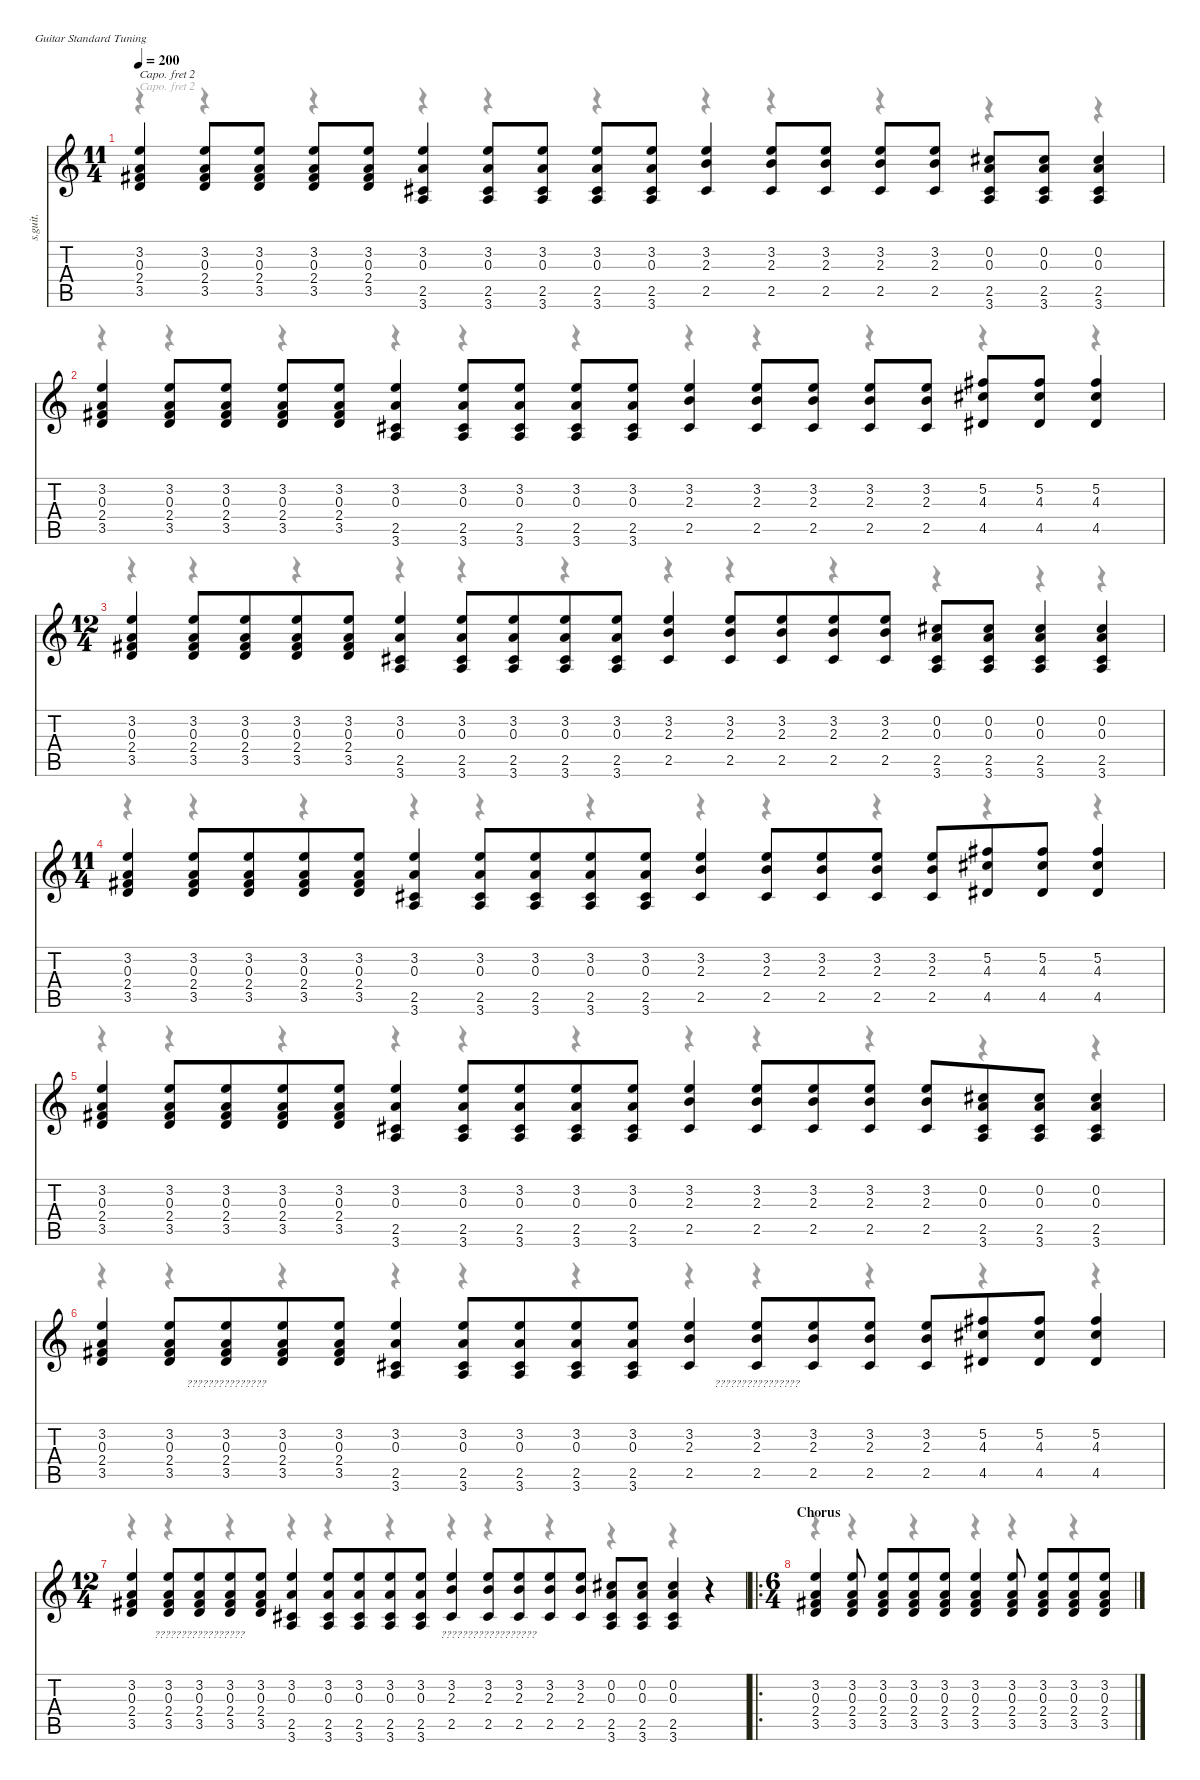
\defaultSystemsLayout 4
\hideDynamics
\bracketExtendMode nobrackets
\otherSystemsTrackNameOrientation horizontal
\track ("Track 1" "s.guit.") {instrument acousticguitarsteel}
\staff {score tabs}
\capo 2
\tuning (E4 B3 G3 D3 A2 E2)
\voice
\ts (11 4)
\tempo 200
\clef g2
\ks c
(3.2 0.3 2.4{acc #} 3.5).4{lyrics (0 " ") lyrics (1 "") lyrics (2 "") lyrics (3 "") lyrics (4 "") dy f beam Up} (3.2 0.3 2.4{acc #} 3.5).8{lyrics (0 " ") lyrics (1 "") lyrics (2 "") lyrics (3 "") lyrics (4 "") beam Up} (3.2 0.3 2.4{acc #} 3.5).8{lyrics (0 " ") lyrics (1 "") lyrics (2 "") lyrics (3 "") lyrics (4 "") beam Up} (3.2 0.3 2.4{acc #} 3.5).8{lyrics (0 " ") lyrics (1 "") lyrics (2 "") lyrics (3 "") lyrics (4 "") beam Up} (3.2 0.3 2.4{acc #} 3.5).8{lyrics (0 " ") lyrics (1 "") lyrics (2 "") lyrics (3 "") lyrics (4 "") beam Up} (3.2 0.3 2.5{acc #} 3.6).4{lyrics (0 " ") lyrics (1 "") lyrics (2 "") lyrics (3 "") lyrics (4 "") beam Up} (3.2 0.3 2.5{acc #} 3.6).8{lyrics (0 " ") lyrics (1 "") lyrics (2 "") lyrics (3 "") lyrics (4 "") beam Up} (3.2 0.3 2.5{acc #} 3.6).8{lyrics (0 " ") lyrics (1 "") lyrics (2 "") lyrics (3 "") lyrics (4 "") beam Up} (3.2 0.3 2.5{acc #} 3.6).8{lyrics (0 " ") lyrics (1 "") lyrics (2 "") lyrics (3 "") lyrics (4 "") beam Up} (3.2 0.3 2.5{acc #} 3.6).8{lyrics (0 " ") lyrics (1 "") lyrics (2 "") lyrics (3 "") lyrics (4 "") beam Up} (3.2 2.3 2.5{acc #}).4{lyrics (0 " ") lyrics (1 "") lyrics (2 "") lyrics (3 "") lyrics (4 "") beam Up} (3.2 2.3 2.5{acc #}).8{lyrics (0 " ") lyrics (1 "") lyrics (2 "") lyrics (3 "") lyrics (4 "") beam Up} (3.2 2.3 2.5{acc #}).8{lyrics (0 " ") lyrics (1 "") lyrics (2 "") lyrics (3 "") lyrics (4 "") beam Up} (3.2 2.3 2.5{acc #}).8{lyrics (0 " ") lyrics (1 "") lyrics (2 "") lyrics (3 "") lyrics (4 "") beam Up} (3.2 2.3 2.5{acc #}).8{lyrics (0 " ") lyrics (1 "") lyrics (2 "") lyrics (3 "") lyrics (4 "") beam Up} (0.2{acc #} 0.3 2.5{acc #} 3.6).8{lyrics (0 " ") lyrics (1 "") lyrics (2 "") lyrics (3 "") lyrics (4 "") beam Up} (0.2{acc #} 0.3 2.5{acc #} 3.6).8{lyrics (0 " ") lyrics (1 "") lyrics (2 "") lyrics (3 "") lyrics (4 "") beam Up} (0.2{acc #} 0.3 2.5{acc #} 3.6).4{lyrics (0 " ") lyrics (1 "") lyrics (2 "") lyrics (3 "") lyrics (4 "") beam Up} |
(3.2 0.3 2.4{acc #} 3.5).4{lyrics (0 " ") lyrics (1 "") lyrics (2 "") lyrics (3 "") lyrics (4 "") beam Up} (3.2 0.3 2.4{acc #} 3.5).8{lyrics (0 " ") lyrics (1 "") lyrics (2 "") lyrics (3 "") lyrics (4 "") beam Up} (3.2 0.3 2.4{acc #} 3.5).8{lyrics (0 " ") lyrics (1 "") lyrics (2 "") lyrics (3 "") lyrics (4 "") beam Up} (3.2 0.3 2.4{acc #} 3.5).8{lyrics (0 " ") lyrics (1 "") lyrics (2 "") lyrics (3 "") lyrics (4 "") beam Up} (3.2 0.3 2.4{acc #} 3.5).8{lyrics (0 " ") lyrics (1 "") lyrics (2 "") lyrics (3 "") lyrics (4 "") beam Up} (3.2 0.3 2.5{acc #} 3.6).4{lyrics (0 " ") lyrics (1 "") lyrics (2 "") lyrics (3 "") lyrics (4 "") beam Up} (3.2 0.3 2.5{acc #} 3.6).8{lyrics (0 " ") lyrics (1 "") lyrics (2 "") lyrics (3 "") lyrics (4 "") beam Up} (3.2 0.3 2.5{acc #} 3.6).8{lyrics (0 " ") lyrics (1 "") lyrics (2 "") lyrics (3 "") lyrics (4 "") beam Up} (3.2 0.3 2.5{acc #} 3.6).8{lyrics (0 " ") lyrics (1 "") lyrics (2 "") lyrics (3 "") lyrics (4 "") beam Up} (3.2 0.3 2.5{acc #} 3.6).8{lyrics (0 " ") lyrics (1 "") lyrics (2 "") lyrics (3 "") lyrics (4 "") beam Up} (3.2 2.3 2.5{acc #}).4{lyrics (0 " ") lyrics (1 "") lyrics (2 "") lyrics (3 "") lyrics (4 "") beam Up} (3.2 2.3 2.5{acc #}).8{lyrics (0 " ") lyrics (1 "") lyrics (2 "") lyrics (3 "") lyrics (4 "") beam Up} (3.2 2.3 2.5{acc #}).8{lyrics (0 " ") lyrics (1 "") lyrics (2 "") lyrics (3 "") lyrics (4 "") beam Up} (3.2 2.3 2.5{acc #}).8{lyrics (0 " ") lyrics (1 "") lyrics (2 "") lyrics (3 "") lyrics (4 "") beam Up} (3.2 2.3 2.5{acc #}).8{lyrics (0 " ") lyrics (1 "") lyrics (2 "") lyrics (3 "") lyrics (4 "") beam Up} (5.2{acc #} 4.3{acc #} 4.5{acc #}).8{lyrics (0 " ") lyrics (1 "") lyrics (2 "") lyrics (3 "") lyrics (4 "") beam Up} (5.2{acc #} 4.3{acc #} 4.5{acc #}).8{lyrics (0 " ") lyrics (1 "") lyrics (2 "") lyrics (3 "") lyrics (4 "") beam Up} (5.2{acc #} 4.3{acc #} 4.5{acc #}).4{lyrics (0 " ") lyrics (1 "") lyrics (2 "") lyrics (3 "") lyrics (4 "") beam Up} |
\ts (12 4)
\beaming (8 6 6 6 6)
(3.2 0.3 2.4{acc #} 3.5).4{lyrics (0 " ") lyrics (1 "") lyrics (2 "") lyrics (3 "") lyrics (4 "") beam Up} (3.2 0.3 2.4{acc #} 3.5).8{lyrics (0 " ") lyrics (1 "") lyrics (2 "") lyrics (3 "") lyrics (4 "") beam Up} (3.2 0.3 2.4{acc #} 3.5).8{lyrics (0 " ") lyrics (1 "") lyrics (2 "") lyrics (3 "") lyrics (4 "") beam Up} (3.2 0.3 2.4{acc #} 3.5).8{lyrics (0 " ") lyrics (1 "") lyrics (2 "") lyrics (3 "") lyrics (4 "") beam Up} (3.2 0.3 2.4{acc #} 3.5).8{lyrics (0 " ") lyrics (1 "") lyrics (2 "") lyrics (3 "") lyrics (4 "") beam Up} (3.2 0.3 2.5{acc #} 3.6).4{lyrics (0 " ") lyrics (1 "") lyrics (2 "") lyrics (3 "") lyrics (4 "") beam Up} (3.2 0.3 2.5{acc #} 3.6).8{lyrics (0 " ") lyrics (1 "") lyrics (2 "") lyrics (3 "") lyrics (4 "") beam Up} (3.2 0.3 2.5{acc #} 3.6).8{lyrics (0 " ") lyrics (1 "") lyrics (2 "") lyrics (3 "") lyrics (4 "") beam Up} (3.2 0.3 2.5{acc #} 3.6).8{lyrics (0 " ") lyrics (1 "") lyrics (2 "") lyrics (3 "") lyrics (4 "") beam Up} (3.2 0.3 2.5{acc #} 3.6).8{lyrics (0 " ") lyrics (1 "") lyrics (2 "") lyrics (3 "") lyrics (4 "") beam Up} (3.2 2.3 2.5{acc #}).4{lyrics (0 " ") lyrics (1 "") lyrics (2 "") lyrics (3 "") lyrics (4 "") beam Up} (3.2 2.3 2.5{acc #}).8{lyrics (0 " ") lyrics (1 "") lyrics (2 "") lyrics (3 "") lyrics (4 "") beam Up} (3.2 2.3 2.5{acc #}).8{lyrics (0 " ") lyrics (1 "") lyrics (2 "") lyrics (3 "") lyrics (4 "") beam Up} (3.2 2.3 2.5{acc #}).8{lyrics (0 " ") lyrics (1 "") lyrics (2 "") lyrics (3 "") lyrics (4 "") beam Up} (3.2 2.3 2.5{acc #}).8{lyrics (0 " ") lyrics (1 "") lyrics (2 "") lyrics (3 "") lyrics (4 "") beam Up} (0.2{acc #} 0.3 2.5{acc #} 3.6).8{lyrics (0 " ") lyrics (1 "") lyrics (2 "") lyrics (3 "") lyrics (4 "") beam Up} (0.2{acc #} 0.3 2.5{acc #} 3.6).8{lyrics (0 " ") lyrics (1 "") lyrics (2 "") lyrics (3 "") lyrics (4 "") beam Up} (0.2{acc #} 0.3 2.5{acc #} 3.6).4{lyrics (0 " ") lyrics (1 "") lyrics (2 "") lyrics (3 "") lyrics (4 "") beam Up} (0.2{acc #} 0.3 2.5{acc #} 3.6).4{lyrics (0 " ") lyrics (1 "") lyrics (2 "") lyrics (3 "") lyrics (4 "") beam Up} |
\ts (11 4)
\beaming (8 7 5 5 5)
(3.2 0.3 2.4{acc #} 3.5).4{lyrics (0 " ") lyrics (1 "") lyrics (2 "") lyrics (3 "") lyrics (4 "") beam Up} (3.2 0.3 2.4{acc #} 3.5).8{lyrics (0 " ") lyrics (1 "") lyrics (2 "") lyrics (3 "") lyrics (4 "") beam Up} (3.2 0.3 2.4{acc #} 3.5).8{lyrics (0 " ") lyrics (1 "") lyrics (2 "") lyrics (3 "") lyrics (4 "") beam Up} (3.2 0.3 2.4{acc #} 3.5).8{lyrics (0 " ") lyrics (1 "") lyrics (2 "") lyrics (3 "") lyrics (4 "") beam Up} (3.2 0.3 2.4{acc #} 3.5).8{lyrics (0 " ") lyrics (1 "") lyrics (2 "") lyrics (3 "") lyrics (4 "") beam Up} (3.2 0.3 2.5{acc #} 3.6).4{lyrics (0 " ") lyrics (1 "") lyrics (2 "") lyrics (3 "") lyrics (4 "") beam Up} (3.2 0.3 2.5{acc #} 3.6).8{lyrics (0 " ") lyrics (1 "") lyrics (2 "") lyrics (3 "") lyrics (4 "") beam Up} (3.2 0.3 2.5{acc #} 3.6).8{lyrics (0 " ") lyrics (1 "") lyrics (2 "") lyrics (3 "") lyrics (4 "") beam Up} (3.2 0.3 2.5{acc #} 3.6).8{lyrics (0 " ") lyrics (1 "") lyrics (2 "") lyrics (3 "") lyrics (4 "") beam Up} (3.2 0.3 2.5{acc #} 3.6).8{lyrics (0 " ") lyrics (1 "") lyrics (2 "") lyrics (3 "") lyrics (4 "") beam Up} (3.2 2.3 2.5{acc #}).4{lyrics (0 " ") lyrics (1 "") lyrics (2 "") lyrics (3 "") lyrics (4 "") beam Up} (3.2 2.3 2.5{acc #}).8{lyrics (0 " ") lyrics (1 "") lyrics (2 "") lyrics (3 "") lyrics (4 "") beam Up} (3.2 2.3 2.5{acc #}).8{lyrics (0 " ") lyrics (1 "") lyrics (2 "") lyrics (3 "") lyrics (4 "") beam Up} (3.2 2.3 2.5{acc #}).8{lyrics (0 " ") lyrics (1 "") lyrics (2 "") lyrics (3 "") lyrics (4 "") beam Up} (3.2 2.3 2.5{acc #}).8{lyrics (0 " ") lyrics (1 "") lyrics (2 "") lyrics (3 "") lyrics (4 "") beam Up} (5.2{acc #} 4.3{acc #} 4.5{acc #}).8{lyrics (0 " ") lyrics (1 "") lyrics (2 "") lyrics (3 "") lyrics (4 "") beam Up} (5.2{acc #} 4.3{acc #} 4.5{acc #}).8{lyrics (0 " ") lyrics (1 "") lyrics (2 "") lyrics (3 "") lyrics (4 "") beam Up} (5.2{acc #} 4.3{acc #} 4.5{acc #}).4{lyrics (0 " ") lyrics (1 "") lyrics (2 "") lyrics (3 "") lyrics (4 "") beam Up} |
(3.2 0.3 2.4{acc #} 3.5).4{lyrics (0 " ") lyrics (1 "") lyrics (2 "") lyrics (3 "") lyrics (4 "") beam Up} (3.2 0.3 2.4{acc #} 3.5).8{lyrics (0 " ") lyrics (1 "") lyrics (2 "") lyrics (3 "") lyrics (4 "") beam Up} (3.2 0.3 2.4{acc #} 3.5).8{lyrics (0 " ") lyrics (1 "") lyrics (2 "") lyrics (3 "") lyrics (4 "") beam Up} (3.2 0.3 2.4{acc #} 3.5).8{lyrics (0 " ") lyrics (1 "") lyrics (2 "") lyrics (3 "") lyrics (4 "") beam Up} (3.2 0.3 2.4{acc #} 3.5).8{lyrics (0 " ") lyrics (1 "") lyrics (2 "") lyrics (3 "") lyrics (4 "") beam Up} (3.2 0.3 2.5{acc #} 3.6).4{lyrics (0 " ") lyrics (1 "") lyrics (2 "") lyrics (3 "") lyrics (4 "") beam Up} (3.2 0.3 2.5{acc #} 3.6).8{lyrics (0 " ") lyrics (1 "") lyrics (2 "") lyrics (3 "") lyrics (4 "") beam Up} (3.2 0.3 2.5{acc #} 3.6).8{lyrics (0 " ") lyrics (1 "") lyrics (2 "") lyrics (3 "") lyrics (4 "") beam Up} (3.2 0.3 2.5{acc #} 3.6).8{lyrics (0 " ") lyrics (1 "") lyrics (2 "") lyrics (3 "") lyrics (4 "") beam Up} (3.2 0.3 2.5{acc #} 3.6).8{lyrics (0 " ") lyrics (1 "") lyrics (2 "") lyrics (3 "") lyrics (4 "") beam Up} (3.2 2.3 2.5{acc #}).4{lyrics (0 " ") lyrics (1 "") lyrics (2 "") lyrics (3 "") lyrics (4 "") beam Up} (3.2 2.3 2.5{acc #}).8{lyrics (0 " ") lyrics (1 "") lyrics (2 "") lyrics (3 "") lyrics (4 "") beam Up} (3.2 2.3 2.5{acc #}).8{lyrics (0 " ") lyrics (1 "") lyrics (2 "") lyrics (3 "") lyrics (4 "") beam Up} (3.2 2.3 2.5{acc #}).8{lyrics (0 " ") lyrics (1 "") lyrics (2 "") lyrics (3 "") lyrics (4 "") beam Up} (3.2 2.3 2.5{acc #}).8{lyrics (0 " ") lyrics (1 "") lyrics (2 "") lyrics (3 "") lyrics (4 "") beam Up} (0.2{acc #} 0.3 2.5{acc #} 3.6).8{lyrics (0 " ") lyrics (1 "") lyrics (2 "") lyrics (3 "") lyrics (4 "") beam Up} (0.2{acc #} 0.3 2.5{acc #} 3.6).8{lyrics (0 " ") lyrics (1 "") lyrics (2 "") lyrics (3 "") lyrics (4 "") beam Up} (0.2{acc #} 0.3 2.5{acc #} 3.6).4{lyrics (0 " ") lyrics (1 "") lyrics (2 "") lyrics (3 "") lyrics (4 "") beam Up} |
(3.2 0.3 2.4{acc #} 3.5).4{lyrics (0 " ") lyrics (1 "") lyrics (2 "") lyrics (3 "") lyrics (4 "") beam Up} (3.2 0.3 2.4{acc #} 3.5).8{lyrics (0 " ") lyrics (1 "") lyrics (2 "") lyrics (3 "") lyrics (4 "") beam Up} (3.2 0.3 2.4{acc #} 3.5).8{lyrics (0 "???????????????") lyrics (1 "") lyrics (2 "") lyrics (3 "") lyrics (4 "") beam Up} (3.2 0.3 2.4{acc #} 3.5).8{lyrics (0 " ") lyrics (1 "") lyrics (2 "") lyrics (3 "") lyrics (4 "") beam Up} (3.2 0.3 2.4{acc #} 3.5).8{lyrics (0 " ") lyrics (1 "") lyrics (2 "") lyrics (3 "") lyrics (4 "") beam Up} (3.2 0.3 2.5{acc #} 3.6).4{lyrics (0 " ") lyrics (1 "") lyrics (2 "") lyrics (3 "") lyrics (4 "") beam Up} (3.2 0.3 2.5{acc #} 3.6).8{lyrics (0 " ") lyrics (1 "") lyrics (2 "") lyrics (3 "") lyrics (4 "") beam Up} (3.2 0.3 2.5{acc #} 3.6).8{lyrics (0 " ") lyrics (1 "") lyrics (2 "") lyrics (3 "") lyrics (4 "") beam Up} (3.2 0.3 2.5{acc #} 3.6).8{lyrics (0 " ") lyrics (1 "") lyrics (2 "") lyrics (3 "") lyrics (4 "") beam Up} (3.2 0.3 2.5{acc #} 3.6).8{lyrics (0 " ") lyrics (1 "") lyrics (2 "") lyrics (3 "") lyrics (4 "") beam Up} (3.2 2.3 2.5{acc #}).4{lyrics (0 " ") lyrics (1 "") lyrics (2 "") lyrics (3 "") lyrics (4 "") beam Up} (3.2 2.3 2.5{acc #}).8{lyrics (0 "????????????????") lyrics (1 "") lyrics (2 "") lyrics (3 "") lyrics (4 "") beam Up} (3.2 2.3 2.5{acc #}).8{lyrics (0 " ") lyrics (1 "") lyrics (2 "") lyrics (3 "") lyrics (4 "") beam Up} (3.2 2.3 2.5{acc #}).8{lyrics (0 " ") lyrics (1 "") lyrics (2 "") lyrics (3 "") lyrics (4 "") beam Up} (3.2 2.3 2.5{acc #}).8{lyrics (0 " ") lyrics (1 "") lyrics (2 "") lyrics (3 "") lyrics (4 "") beam Up} (5.2{acc #} 4.3{acc #} 4.5{acc #}).8{lyrics (0 " ") lyrics (1 "") lyrics (2 "") lyrics (3 "") lyrics (4 "") beam Up} (5.2{acc #} 4.3{acc #} 4.5{acc #}).8{lyrics (0 " ") lyrics (1 "") lyrics (2 "") lyrics (3 "") lyrics (4 "") beam Up} (5.2{acc #} 4.3{acc #} 4.5{acc #}).4{lyrics (0 " ") lyrics (1 "") lyrics (2 "") lyrics (3 "") lyrics (4 "") beam Up} |
\ts (12 4)
\beaming (8 6 6 6 6)
(3.2 0.3 2.4{acc #} 3.5).4{lyrics (0 " ") lyrics (1 "") lyrics (2 "") lyrics (3 "") lyrics (4 "") beam Up} (3.2 0.3 2.4{acc #} 3.5).8{lyrics (0 " ") lyrics (1 "") lyrics (2 "") lyrics (3 "") lyrics (4 "") beam Up} (3.2 0.3 2.4{acc #} 3.5).8{lyrics (0 "?????????????????") lyrics (1 "") lyrics (2 "") lyrics (3 "") lyrics (4 "") beam Up} (3.2 0.3 2.4{acc #} 3.5).8{lyrics (0 " ") lyrics (1 "") lyrics (2 "") lyrics (3 "") lyrics (4 "") beam Up} (3.2 0.3 2.4{acc #} 3.5).8{lyrics (0 " ") lyrics (1 "") lyrics (2 "") lyrics (3 "") lyrics (4 "") beam Up} (3.2 0.3 2.5{acc #} 3.6).4{lyrics (0 " ") lyrics (1 "") lyrics (2 "") lyrics (3 "") lyrics (4 "") beam Up} (3.2 0.3 2.5{acc #} 3.6).8{lyrics (0 " ") lyrics (1 "") lyrics (2 "") lyrics (3 "") lyrics (4 "") beam Up} (3.2 0.3 2.5{acc #} 3.6).8{lyrics (0 " ") lyrics (1 "") lyrics (2 "") lyrics (3 "") lyrics (4 "") beam Up} (3.2 0.3 2.5{acc #} 3.6).8{lyrics (0 " ") lyrics (1 "") lyrics (2 "") lyrics (3 "") lyrics (4 "") beam Up} (3.2 0.3 2.5{acc #} 3.6).8{lyrics (0 " ") lyrics (1 "") lyrics (2 "") lyrics (3 "") lyrics (4 "") beam Up} (3.2 2.3 2.5{acc #}).4{lyrics (0 " ") lyrics (1 "") lyrics (2 "") lyrics (3 "") lyrics (4 "") beam Up} (3.2 2.3 2.5{acc #}).8{lyrics (0 "??????????????????") lyrics (1 "") lyrics (2 "") lyrics (3 "") lyrics (4 "") beam Up} (3.2 2.3 2.5{acc #}).8{lyrics (0 " ") lyrics (1 "") lyrics (2 "") lyrics (3 "") lyrics (4 "") beam Up} (3.2 2.3 2.5{acc #}).8{lyrics (0 " ") lyrics (1 "") lyrics (2 "") lyrics (3 "") lyrics (4 "") beam Up} (3.2 2.3 2.5{acc #}).8{lyrics (0 " ") lyrics (1 "") lyrics (2 "") lyrics (3 "") lyrics (4 "") beam Up} (0.2{acc #} 0.3 2.5{acc #} 3.6).8{lyrics (0 " ") lyrics (1 "") lyrics (2 "") lyrics (3 "") lyrics (4 "") beam Up} (0.2{acc #} 0.3 2.5{acc #} 3.6).8{lyrics (0 " ") lyrics (1 "") lyrics (2 "") lyrics (3 "") lyrics (4 "") beam Up} (0.2{acc #} 0.3 2.5{acc #} 3.6).4{lyrics (0 " ") lyrics (1 "") lyrics (2 "") lyrics (3 "") lyrics (4 "") beam Up} r.4{beam Up} |
\ro
\ts (6 4)
\beaming (8 3 3 3 3)
\section ("" "Chorus")
(3.2 0.3 2.4{acc #} 3.5).4{lyrics (0 " ") lyrics (1 "") lyrics (2 "") lyrics (3 "") lyrics (4 "") beam Up} (3.2 0.3 2.4{acc #} 3.5).8{lyrics (0 " ") lyrics (1 "") lyrics (2 "") lyrics (3 "") lyrics (4 "") beam Up} (3.2 0.3 2.4{acc #} 3.5).8{lyrics (0 " ") lyrics (1 "") lyrics (2 "") lyrics (3 "") lyrics (4 "") beam Up} (3.2 0.3 2.4{acc #} 3.5).8{lyrics (0 " ") lyrics (1 "") lyrics (2 "") lyrics (3 "") lyrics (4 "") beam Up} (3.2 0.3 2.4{acc #} 3.5).8{lyrics (0 " ") lyrics (1 "") lyrics (2 "") lyrics (3 "") lyrics (4 "") beam Up} (3.2 0.3 2.4{acc #} 3.5).4{lyrics (0 " ") lyrics (1 "") lyrics (2 "") lyrics (3 "") lyrics (4 "") beam Up} (3.2 0.3 2.4{acc #} 3.5).8{lyrics (0 " ") lyrics (1 "") lyrics (2 "") lyrics (3 "") lyrics (4 "") beam Up} (3.2 0.3 2.4{acc #} 3.5).8{lyrics (0 " ") lyrics (1 "") lyrics (2 "") lyrics (3 "") lyrics (4 "") beam Up} (3.2 0.3 2.4{acc #} 3.5).8{lyrics (0 " ") lyrics (1 "") lyrics (2 "") lyrics (3 "") lyrics (4 "") beam Up} (3.2 0.3 2.4{acc #} 3.5).8{lyrics (0 " ") lyrics (1 "") lyrics (2 "") lyrics (3 "") lyrics (4 "") beam Up}
\voice
\clef g2
\ottava regular
\simile none
\ks c
r.4{dy mf beam Down} r.4{beam Down} r.4{beam Down} r.4{beam Down} r.4{beam Down} r.4{beam Down} r.4{beam Down} r.4{beam Down} r.4{beam Down} r.4{beam Down} r.4{beam Down} |
r.4{beam Down} r.4{beam Down} r.4{beam Down} r.4{beam Down} r.4{beam Down} r.4{beam Down} r.4{beam Down} r.4{beam Down} r.4{beam Down} r.4{beam Down} r.4{beam Down} |
r.4{beam Down} r.4{beam Down} r.4{beam Down} r.4{beam Down} r.4{beam Down} r.4{beam Down} r.4{beam Down} r.4{beam Down} r.4{beam Down} r.4{beam Down} r.4{beam Down} r.4{beam Down} |
r.4{beam Down} r.4{beam Down} r.4{beam Down} r.4{beam Down} r.4{beam Down} r.4{beam Down} r.4{beam Down} r.4{beam Down} r.4{beam Down} r.4{beam Down} r.4{beam Down} |
r.4{beam Down} r.4{beam Down} r.4{beam Down} r.4{beam Down} r.4{beam Down} r.4{beam Down} r.4{beam Down} r.4{beam Down} r.4{beam Down} r.4{beam Down} r.4{beam Down} |
r.4{beam Down} r.4{beam Down} r.4{beam Down} r.4{beam Down} r.4{beam Down} r.4{beam Down} r.4{beam Down} r.4{beam Down} r.4{beam Down} r.4{beam Down} r.4{beam Down} |
r.4{beam Down} r.4{beam Down} r.4{beam Down} r.4{beam Down} r.4{beam Down} r.4{beam Down} r.4{beam Down} r.4{beam Down} r.4{beam Down} r.4{beam Down} r.4{beam Down} r.4{beam Down} |
r.4{beam Down} r.4{beam Down} r.4{beam Down} r.4{beam Down} r.4{beam Down} r.4{beam Down}
